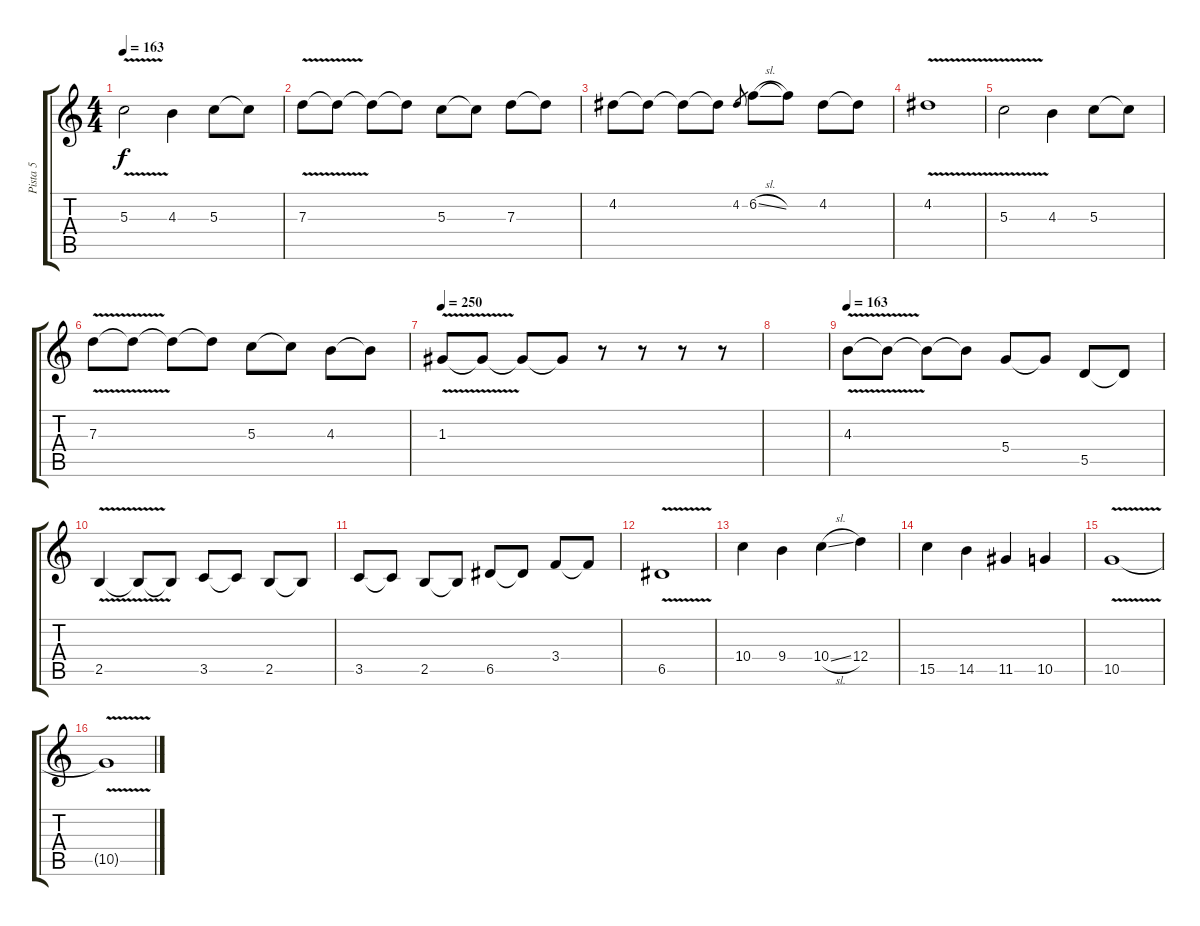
\track ("Pista 5" "Pista 5") {instrument distortionguitar}
\staff {score tabs}
\tuning (E4 B3 G3 D3 A2 E2) {hide}
\ts (4 4)
\tempo 163
\clef g2
\ks c
5.3{v}.2{dy f} 4.3.4 5.3.8 5.3{t}.8 |
7.3{v}.8 7.3{t}.8 7.3{t}.8 7.3{t}.8 5.3.8 5.3{t}.8 7.3.8 7.3{t}.8 |
4.2.8 4.2{t}.8 4.2{t}.8 4.2{t}.8 4.2.8{gr} 6.2{sl}.8 6.2{t}.8 4.2.8 4.2{t}.8 |
4.2{v}.1 |
5.3{v}.2 4.3.4 5.3.8 5.3{t}.8 |
7.3{v}.8 7.3{t}.8 7.3{t}.8 7.3{t}.8 5.3.8 5.3{t}.8 4.3.8 4.3{t}.8 |
\tempo 250
1.3{v}.8 1.3{t}.8 1.3{t}.8 1.3{t}.8 r.8 r.8 r.8 r.8 |
|
\tempo 163
4.3{v}.8 4.3{t}.8 4.3{t}.8 4.3{t}.8 5.4.8 5.4{t}.8 5.5.8 5.5{t}.8 |
2.5{v}.4 2.5{t}.8 2.5{t}.8 3.5.8 3.5{t}.8 2.5.8 2.5{t}.8 |
3.5.8 3.5{t}.8 2.5.8 2.5{t}.8 6.5.8 6.5{t}.8 3.4.8 3.4{t}.8 |
6.5{v}.1 |
10.4.4 9.4.4 10.4{sl}.4 12.4.4 |
15.5.4 14.5.4 11.5.4 10.5.4 |
10.5{v}.1 |
10.5{t}.1
